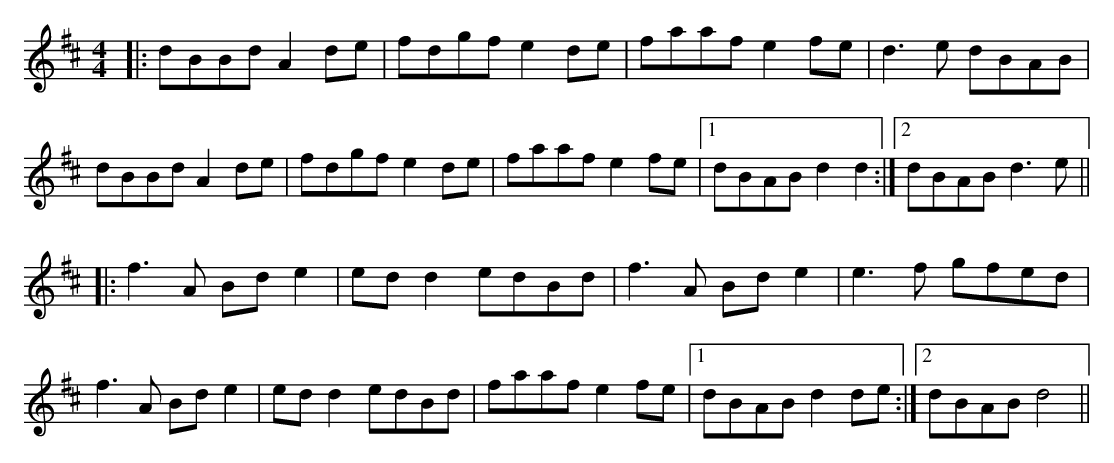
X:1
M:4/4
K:D
|:dBBd A2 de|fdgf e2de|faaf e2fe|d3e dBAB|
dBBd A2 de|fdgf e2de|faaf e2fe|1 dBAB d2d2:|2 dBAB d3e||
|:f3A Bd e2|ed d2 edBd|f3A Bde2|e3f gfed|
f3A Bd e2|ed d2 edBd|faaf e2fe|1 dBAB d2de:|2 dBAB d4||
